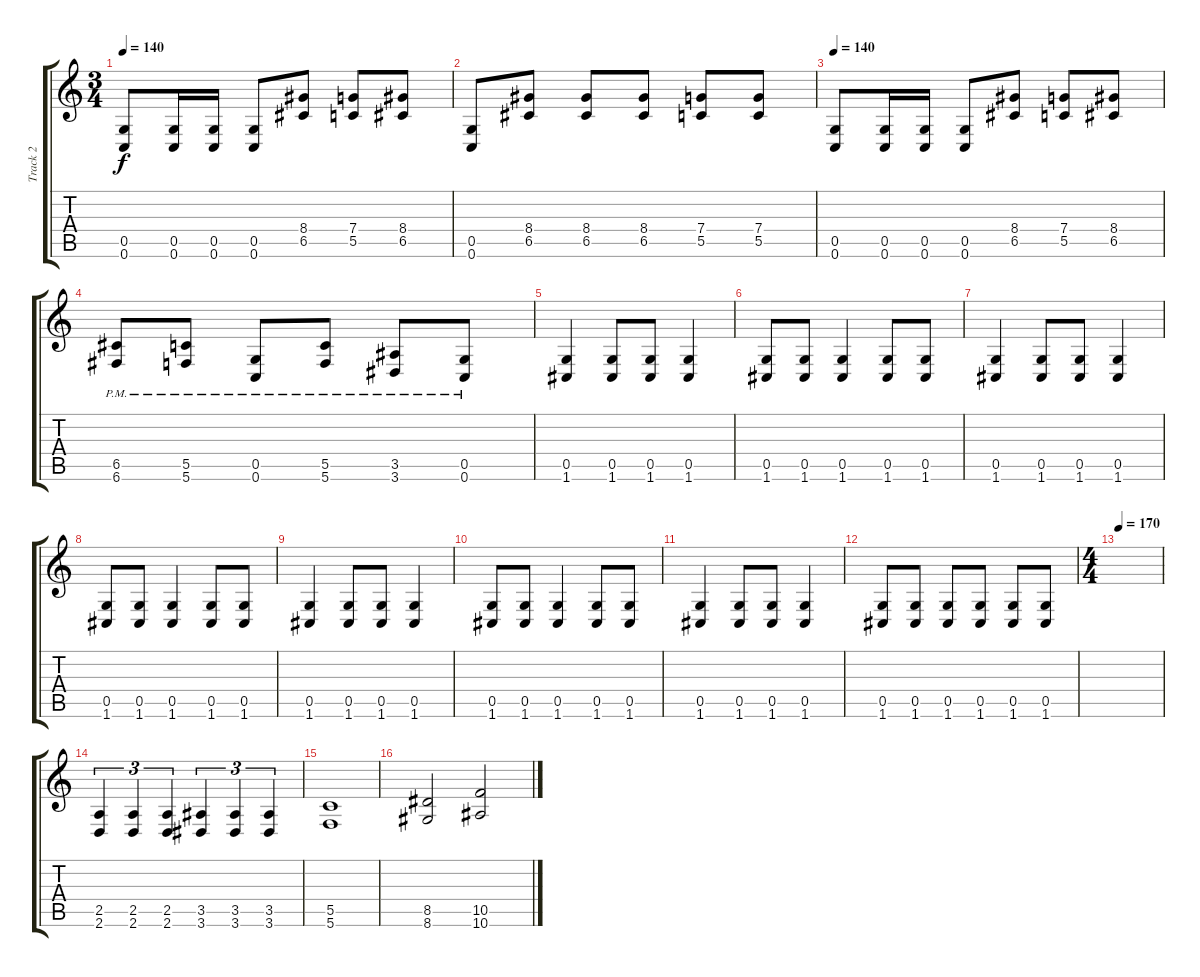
\track ("Track 2" "Track 2") {instrument distortionguitar}
\staff {score tabs}
\tuning (D4 A3 F3 C3 G2 C2) {hide}
\ts (3 4)
\tempo 140
\clef g2
\ks c
(0.5 0.6).8{dy f} (0.5 0.6).16 (0.5 0.6).16 (0.5 0.6).8 (8.4 6.5).8 (7.4 5.5).8 (8.4 6.5).8 |
(0.5 0.6).8 (8.4 6.5).8 (8.4 6.5).8 (8.4 6.5).8 (7.4 5.5).8 (7.4 5.5).8 |
\tempo 140
(0.5 0.6).8 (0.5 0.6).16 (0.5 0.6).16 (0.5 0.6).8 (8.4 6.5).8 (7.4 5.5).8 (8.4 6.5).8 |
(6.5{pm} 6.6{pm}).8 (5.5{pm} 5.6{pm}).8 (0.5{pm} 0.6{pm}).8 (5.5{pm} 5.6{pm}).8 (3.5{pm} 3.6{pm}).8 (0.5{pm} 0.6{pm}).8 |
(0.5 1.6).4 (0.5 1.6).8 (0.5 1.6).8 (0.5 1.6).4 |
(0.5 1.6).8 (0.5 1.6).8 (0.5 1.6).4 (0.5 1.6).8 (0.5 1.6).8 |
(0.5 1.6).4 (0.5 1.6).8 (0.5 1.6).8 (0.5 1.6).4 |
(0.5 1.6).8 (0.5 1.6).8 (0.5 1.6).4 (0.5 1.6).8 (0.5 1.6).8 |
(0.5 1.6).4 (0.5 1.6).8 (0.5 1.6).8 (0.5 1.6).4 |
(0.5 1.6).8 (0.5 1.6).8 (0.5 1.6).4 (0.5 1.6).8 (0.5 1.6).8 |
(0.5 1.6).4 (0.5 1.6).8 (0.5 1.6).8 (0.5 1.6).4 |
(0.5 1.6).8 (0.5 1.6).8 (0.5 1.6).8 (0.5 1.6).8 (0.5 1.6).8 (0.5 1.6).8 |
\ts (4 4)
\tempo 170
|
(2.5 2.6).4{tu (3 2)} (2.5 2.6).4{tu (3 2)} (2.5 2.6).4{tu (3 2)} (3.5 3.6).4{tu (3 2)} (3.5 3.6).4{tu (3 2)} (3.5 3.6).4{tu (3 2)} |
(5.5 5.6).1 |
(8.5 8.6).2 (10.5 10.6).2
